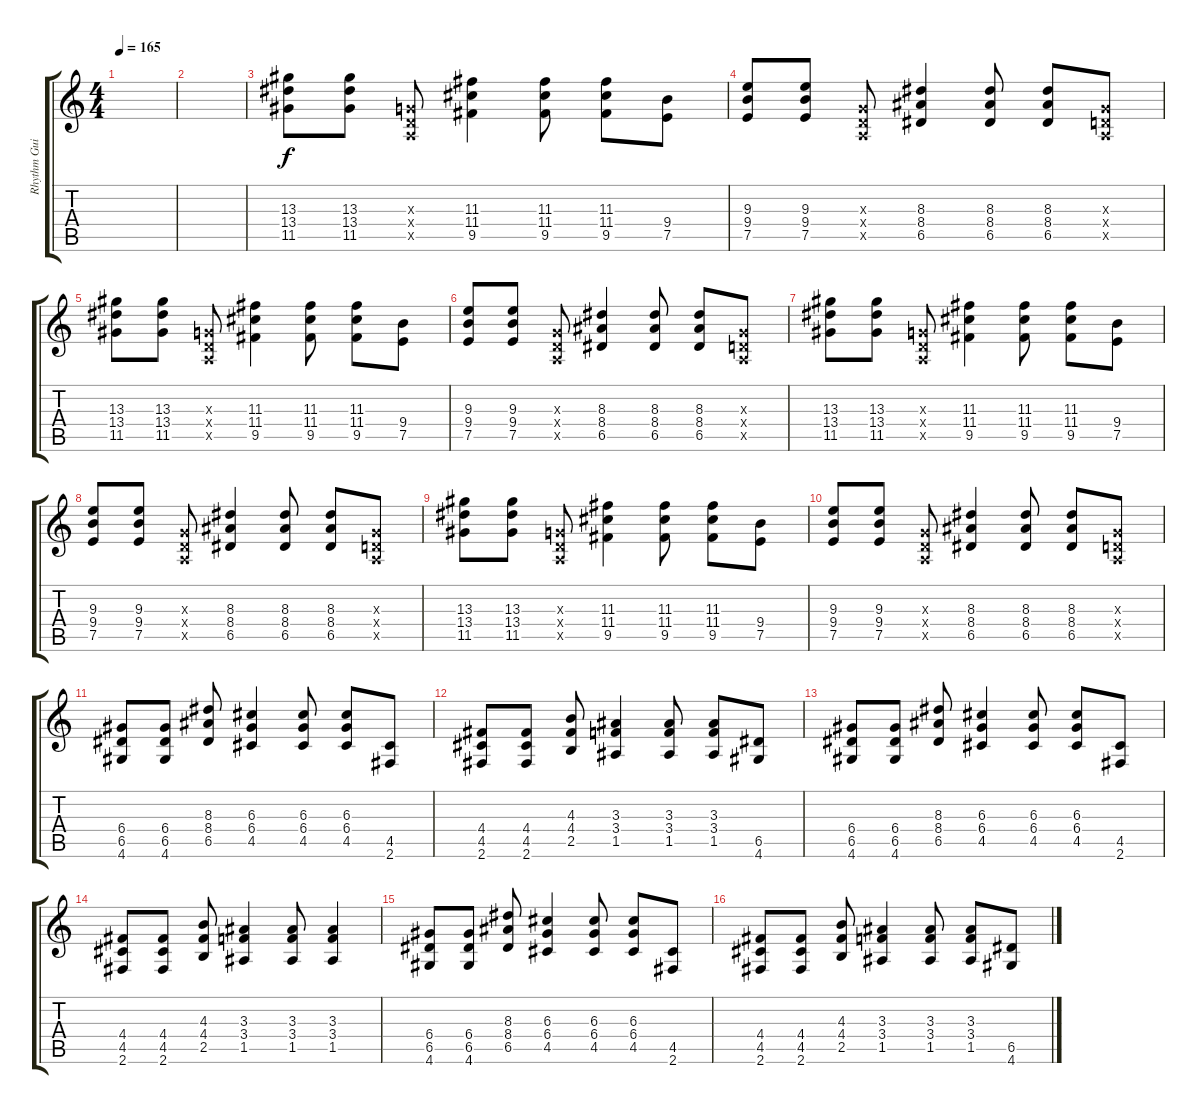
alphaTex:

\track ("Rhythm Guitar" "Rhythm Gui") {instrument distortionguitar}
\staff {score tabs}
\tuning (E4 B3 G3 D3 A2 E2) {hide}
\ts (4 4)
\tempo 165
\clef g2
\ks c
|
|
(13.3 13.4 11.5).8 (13.3 13.4 11.5).8 (0.3{x} 0.4{x} 0.5{x}).8 (11.3 11.4 9.5).4 (11.3 11.4 9.5).8 (11.3 11.4 9.5).8 (9.4 7.5).8 |
(9.3 9.4 7.5).8 (9.3 9.4 7.5).8 (0.3{x} 0.4{x} 0.5{x}).8 (8.3 8.4 6.5).4 (8.3 8.4 6.5).8 (8.3 8.4 6.5).8 (0.3{x} 0.4{x} 0.5{x}).8 |
(13.3 13.4 11.5).8 (13.3 13.4 11.5).8 (0.3{x} 0.4{x} 0.5{x}).8 (11.3 11.4 9.5).4 (11.3 11.4 9.5).8 (11.3 11.4 9.5).8 (9.4 7.5).8 |
(9.3 9.4 7.5).8 (9.3 9.4 7.5).8 (0.3{x} 0.4{x} 0.5{x}).8 (8.3 8.4 6.5).4 (8.3 8.4 6.5).8 (8.3 8.4 6.5).8 (0.3{x} 0.4{x} 0.5{x}).8 |
(13.3 13.4 11.5).8 (13.3 13.4 11.5).8 (0.3{x} 0.4{x} 0.5{x}).8 (11.3 11.4 9.5).4 (11.3 11.4 9.5).8 (11.3 11.4 9.5).8 (9.4 7.5).8 |
(9.3 9.4 7.5).8 (9.3 9.4 7.5).8 (0.3{x} 0.4{x} 0.5{x}).8 (8.3 8.4 6.5).4 (8.3 8.4 6.5).8 (8.3 8.4 6.5).8 (0.3{x} 0.4{x} 0.5{x}).8 |
(13.3 13.4 11.5).8 (13.3 13.4 11.5).8 (0.3{x} 0.4{x} 0.5{x}).8 (11.3 11.4 9.5).4 (11.3 11.4 9.5).8 (11.3 11.4 9.5).8 (9.4 7.5).8 |
(9.3 9.4 7.5).8 (9.3 9.4 7.5).8 (0.3{x} 0.4{x} 0.5{x}).8 (8.3 8.4 6.5).4 (8.3 8.4 6.5).8 (8.3 8.4 6.5).8 (0.3{x} 0.4{x} 0.5{x}).8 |
(6.4 6.5 4.6).8 (6.4 6.5 4.6).8 (8.3 8.4 6.5).8 (6.3 6.4 4.5).4 (6.3 6.4 4.5).8 (6.3 6.4 4.5).8 (4.5 2.6).8 |
(4.4 4.5 2.6).8 (4.4 4.5 2.6).8 (4.3 4.4 2.5).8 (3.3 3.4 1.5).4 (3.3 3.4 1.5).8 (3.3 3.4 1.5).8 (6.5 4.6).8 |
(6.4 6.5 4.6).8 (6.4 6.5 4.6).8 (8.3 8.4 6.5).8 (6.3 6.4 4.5).4 (6.3 6.4 4.5).8 (6.3 6.4 4.5).8 (4.5 2.6).8 |
(4.4 4.5 2.6).8 (4.4 4.5 2.6).8 (4.3 4.4 2.5).8 (3.3 3.4 1.5).4 (3.3 3.4 1.5).8 (3.3 3.4 1.5).4 |
(6.4 6.5 4.6).8 (6.4 6.5 4.6).8 (8.3 8.4 6.5).8 (6.3 6.4 4.5).4 (6.3 6.4 4.5).8 (6.3 6.4 4.5).8 (4.5 2.6).8 |
(4.4 4.5 2.6).8 (4.4 4.5 2.6).8 (4.3 4.4 2.5).8 (3.3 3.4 1.5).4 (3.3 3.4 1.5).8 (3.3 3.4 1.5).8 (6.5 4.6).8
